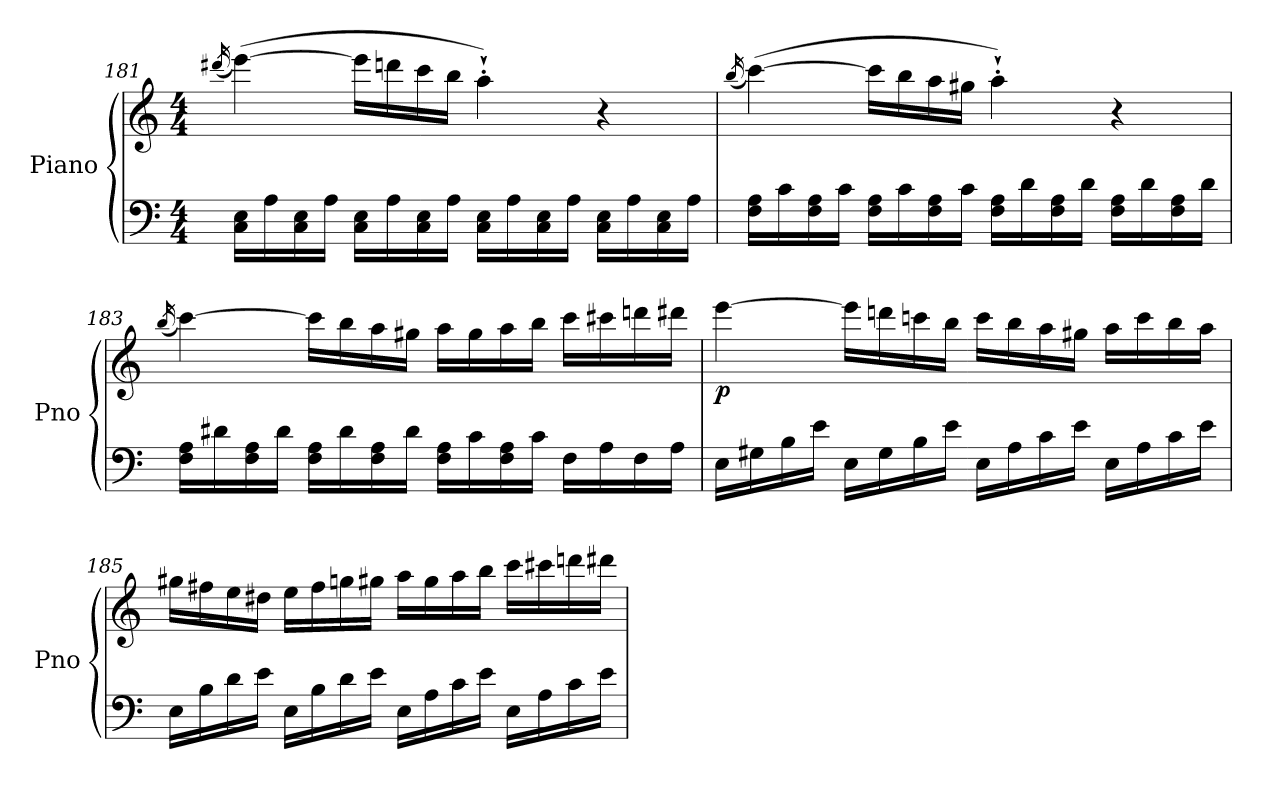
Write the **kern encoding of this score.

**kern	**kern	**dynam
*part1	*part1	*part1
*staff2	*staff1	*staff1/2
*I"Piano	*	*
*I'Pno	*	*
!!LO:LB:g=z
*clefF4	*clefG2	*
*k[]	*k[]	*
*M4/4	*M4/4	*
=181	=181	=181
.	(16qddd#X/	.
16C\ 16E\LL	([4eee\)	.
16A\	.	.
16C\ 16E\	.	.
16A\JJ	.	.
16C\ 16E\LL	16eee\LL]	.
16A\	16dddn\	.
16C\ 16E\	16ccc\	.
16A\JJ	16bb\JJ	.
16C\ 16E\LL	4aa'`\)	.
16A\	.	.
16C\ 16E\	.	.
16A\JJ	.	.
16C\ 16E\LL	4r	.
16A\	.	.
16C\ 16E\	.	.
16A\JJ	.	.
!!LO:LB:g=z
=182	=182	=182
.	(16qbb/	.
!	!	!LO:DY:b
16F\ 16A\LL	([4ccc\)	other-dynamics
16c\	.	.
16F\ 16A\	.	.
16c\JJ	.	.
16F\ 16A\LL	16ccc\LL]	.
16c\	16bb\	.
16F\ 16A\	16aa\	.
16c\JJ	16gg#X\JJ	.
16F\ 16A\LL	4aa'`\)	.
16d\	.	.
16F\ 16A\	.	.
16d\JJ	.	.
16F\ 16A\LL	4r	.
16d\	.	.
16F\ 16A\	.	.
16d\JJ	.	.
=183	=183	=183
.	(16qbb/	.
16F\ 16A\LL	[4ccc\)	.
16d#X\	.	.
16F\ 16A\	.	.
16d#\JJ	.	.
16F\ 16A\LL	16ccc\LL]	.
16d#\	16bb\	.
16F\ 16A\	16aa\	.
16d#\JJ	16gg#X\JJ	.
16F\ 16A\LL	16aa\LL	.
16c\	16gg#\	.
16F\ 16A\	16aa\	.
16c\JJ	16bb\JJ	.
16F\LL	16ccc\LL	.
16A\	16ccc#X\	.
16F\	16dddn\	.
16A\JJ	16ddd#X\JJ	.
!!LO:LB:g=z
=184	=184	=184
!	!	!LO:DY:b
16E\LL	[4eee\	p
16G#X\	.	.
16B\	.	.
16e\JJ	.	.
16E\LL	16eee\LL]	.
16G#\	16dddn\	.
16B\	16cccn\	.
16e\JJ	16bb\JJ	.
16E\LL	16ccc\LL	.
16A\	16bb\	.
16c\	16aa\	.
16e\JJ	16gg#X\JJ	.
16E\LL	16aa\LL	.
16A\	16ccc\	.
16c\	16bb\	.
16e\JJ	16aa\JJ	.
=185	=185	=185
16E\LL	16gg#X\LL	.
16B\	16ff#X\	.
16d\	16ee\	.
16e\JJ	16dd#X\JJ	.
16E\LL	16ee\LL	.
16B\	16ff#\	.
16d\	16ggn\	.
16e\JJ	16gg#X\JJ	.
16E\LL	16aa\LL	.
16A\	16gg#\	.
16c\	16aa\	.
16e\JJ	16bb\JJ	.
16E\LL	16ccc\LL	.
16A\	16ccc#X\	.
16c\	16dddn\	.
16e\JJ	16ddd#X\JJ	.
=	=	=
*-	*-	*-
